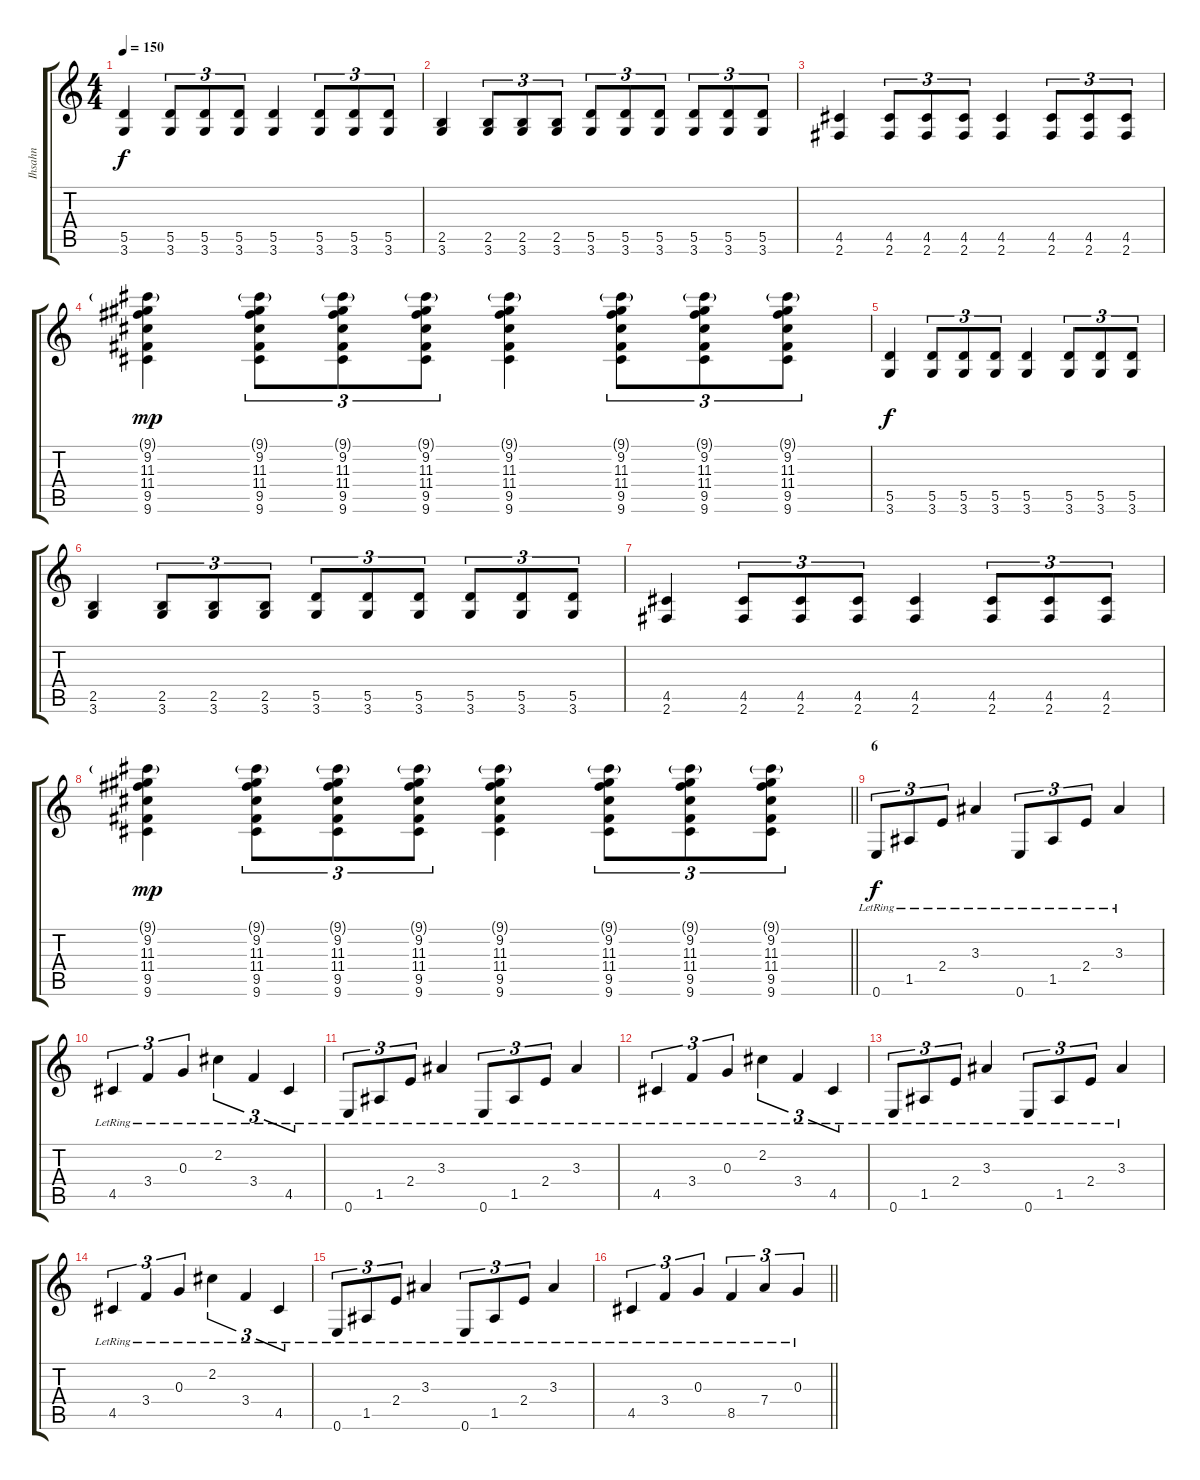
\track ("Ihsahn" "Ihsahn") {instrument distortionguitar}
\staff {score tabs}
\tuning (E4 B3 G3 D3 A2 E2) {hide}
\ts (4 4)
\section ("" "")
\tempo 150
\clef g2
\ks c
(5.5 3.6).4{dy f} (5.5 3.6).8{tu (3 2)} (5.5 3.6).8{tu (3 2)} (5.5 3.6).8{tu (3 2)} (5.5 3.6).4 (5.5 3.6).8{tu (3 2)} (5.5 3.6).8{tu (3 2)} (5.5 3.6).8{tu (3 2)} |
(2.5 3.6).4 (2.5 3.6).8{tu (3 2)} (2.5 3.6).8{tu (3 2)} (2.5 3.6).8{tu (3 2)} (5.5 3.6).8{tu (3 2)} (5.5 3.6).8{tu (3 2)} (5.5 3.6).8{tu (3 2)} (5.5 3.6).8{tu (3 2)} (5.5 3.6).8{tu (3 2)} (5.5 3.6).8{tu (3 2)} |
(4.5 2.6).4 (4.5 2.6).8{tu (3 2)} (4.5 2.6).8{tu (3 2)} (4.5 2.6).8{tu (3 2)} (4.5 2.6).4 (4.5 2.6).8{tu (3 2)} (4.5 2.6).8{tu (3 2)} (4.5 2.6).8{tu (3 2)} |
(9.1{g} 9.2 11.3 11.4 9.5 9.6).4{dy mp} (9.1{g} 9.2 11.3 11.4 9.5 9.6).8{tu (3 2)} (9.1{g} 9.2 11.3 11.4 9.5 9.6).8{tu (3 2)} (9.1{g} 9.2 11.3 11.4 9.5 9.6).8{tu (3 2)} (9.1{g} 9.2 11.3 11.4 9.5 9.6).4 (9.1{g} 9.2 11.3 11.4 9.5 9.6).8{tu (3 2)} (9.1{g} 9.2 11.3 11.4 9.5 9.6).8{tu (3 2)} (9.1{g} 9.2 11.3 11.4 9.5 9.6).8{tu (3 2)} |
(5.5 3.6).4{dy f} (5.5 3.6).8{tu (3 2)} (5.5 3.6).8{tu (3 2)} (5.5 3.6).8{tu (3 2)} (5.5 3.6).4 (5.5 3.6).8{tu (3 2)} (5.5 3.6).8{tu (3 2)} (5.5 3.6).8{tu (3 2)} |
(2.5 3.6).4 (2.5 3.6).8{tu (3 2)} (2.5 3.6).8{tu (3 2)} (2.5 3.6).8{tu (3 2)} (5.5 3.6).8{tu (3 2)} (5.5 3.6).8{tu (3 2)} (5.5 3.6).8{tu (3 2)} (5.5 3.6).8{tu (3 2)} (5.5 3.6).8{tu (3 2)} (5.5 3.6).8{tu (3 2)} |
(4.5 2.6).4 (4.5 2.6).8{tu (3 2)} (4.5 2.6).8{tu (3 2)} (4.5 2.6).8{tu (3 2)} (4.5 2.6).4 (4.5 2.6).8{tu (3 2)} (4.5 2.6).8{tu (3 2)} (4.5 2.6).8{tu (3 2)} |
\barLineRight lightlight
(9.1{g} 9.2 11.3 11.4 9.5 9.6).4{dy mp} (9.1{g} 9.2 11.3 11.4 9.5 9.6).8{tu (3 2)} (9.1{g} 9.2 11.3 11.4 9.5 9.6).8{tu (3 2)} (9.1{g} 9.2 11.3 11.4 9.5 9.6).8{tu (3 2)} (9.1{g} 9.2 11.3 11.4 9.5 9.6).4 (9.1{g} 9.2 11.3 11.4 9.5 9.6).8{tu (3 2)} (9.1{g} 9.2 11.3 11.4 9.5 9.6).8{tu (3 2)} (9.1{g} 9.2 11.3 11.4 9.5 9.6).8{tu (3 2)} |
\section ("" "6")
0.6{lr}.8{tu (3 2) dy f} 1.5{lr}.8{tu (3 2)} 2.4{lr}.8{tu (3 2)} 3.3{lr}.4 0.6{lr}.8{tu (3 2)} 1.5{lr}.8{tu (3 2)} 2.4{lr}.8{tu (3 2)} 3.3{lr}.4 |
4.5{lr}.4{tu (3 2)} 3.4{lr}.4{tu (3 2)} 0.3{lr}.4{tu (3 2)} 2.2{lr}.4{tu (3 2)} 3.4{lr}.4{tu (3 2)} 4.5{lr}.4{tu (3 2)} |
0.6{lr}.8{tu (3 2)} 1.5{lr}.8{tu (3 2)} 2.4{lr}.8{tu (3 2)} 3.3{lr}.4 0.6{lr}.8{tu (3 2)} 1.5{lr}.8{tu (3 2)} 2.4{lr}.8{tu (3 2)} 3.3{lr}.4 |
4.5{lr}.4{tu (3 2)} 3.4{lr}.4{tu (3 2)} 0.3{lr}.4{tu (3 2)} 2.2{lr}.4{tu (3 2)} 3.4{lr}.4{tu (3 2)} 4.5{lr}.4{tu (3 2)} |
0.6{lr}.8{tu (3 2)} 1.5{lr}.8{tu (3 2)} 2.4{lr}.8{tu (3 2)} 3.3{lr}.4 0.6{lr}.8{tu (3 2)} 1.5{lr}.8{tu (3 2)} 2.4{lr}.8{tu (3 2)} 3.3{lr}.4 |
4.5{lr}.4{tu (3 2)} 3.4{lr}.4{tu (3 2)} 0.3{lr}.4{tu (3 2)} 2.2{lr}.4{tu (3 2)} 3.4{lr}.4{tu (3 2)} 4.5{lr}.4{tu (3 2)} |
0.6{lr}.8{tu (3 2)} 1.5{lr}.8{tu (3 2)} 2.4{lr}.8{tu (3 2)} 3.3{lr}.4 0.6{lr}.8{tu (3 2)} 1.5{lr}.8{tu (3 2)} 2.4{lr}.8{tu (3 2)} 3.3{lr}.4 |
\barLineRight lightlight
4.5{lr}.4{tu (3 2)} 3.4{lr}.4{tu (3 2)} 0.3{lr}.4{tu (3 2)} 8.5{lr}.4{tu (3 2)} 7.4{lr}.4{tu (3 2)} 0.3{lr}.4{tu (3 2)}
